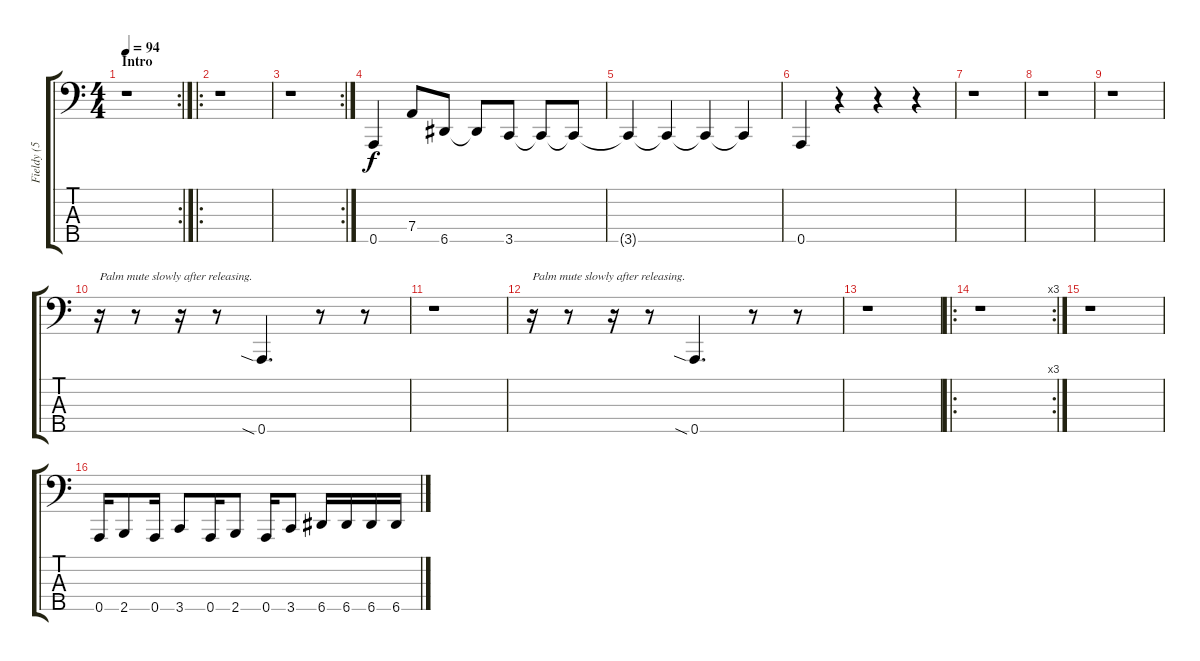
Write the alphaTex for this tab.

\track ("Fieldy (5 String Bass)" "Fieldy (5 ") {instrument slapbass1}
\staff {score tabs}
\tuning (F2 C2 G1 D1 A0) {hide}
\rc 2
\ts (4 4)
\section ("" "Intro")
\tempo 94
\clef f4
\ks c
r.1{dy f instrument slapbass1} |
\ro
r.1 |
\rc 2
r.1 |
0.5.4{instrument fretlessbass} 7.4.8 6.5.8 6.5{t}.8 3.5.8 3.5{t}.8 3.5{t}.8 |
3.5{t}.4 3.5{t}.4 3.5{t}.4 3.5{t}.4 |
0.5.4 r.4 r.4 r.4 |
r.1{volume 16 instrument fretlessbass} |
r.1 |
r.1 |
r.16{txt "Palm mute slowly after releasing."} r.8 r.16 r.8 0.5{sia}.4{d} r.8 r.8 |
r.1 |
r.16{txt "Palm mute slowly after releasing."} r.8 r.16 r.8 0.5{sia}.4{d} r.8 r.8 |
r.1 |
\ro
\rc 3
r.1 |
r.1 |
0.5.16{volume 16 instrument slapbass1} 2.5.8 0.5.16 3.5.8 0.5.16 2.5.8 0.5.16 3.5.8 6.5.16 6.5.16 6.5.16 6.5.16
